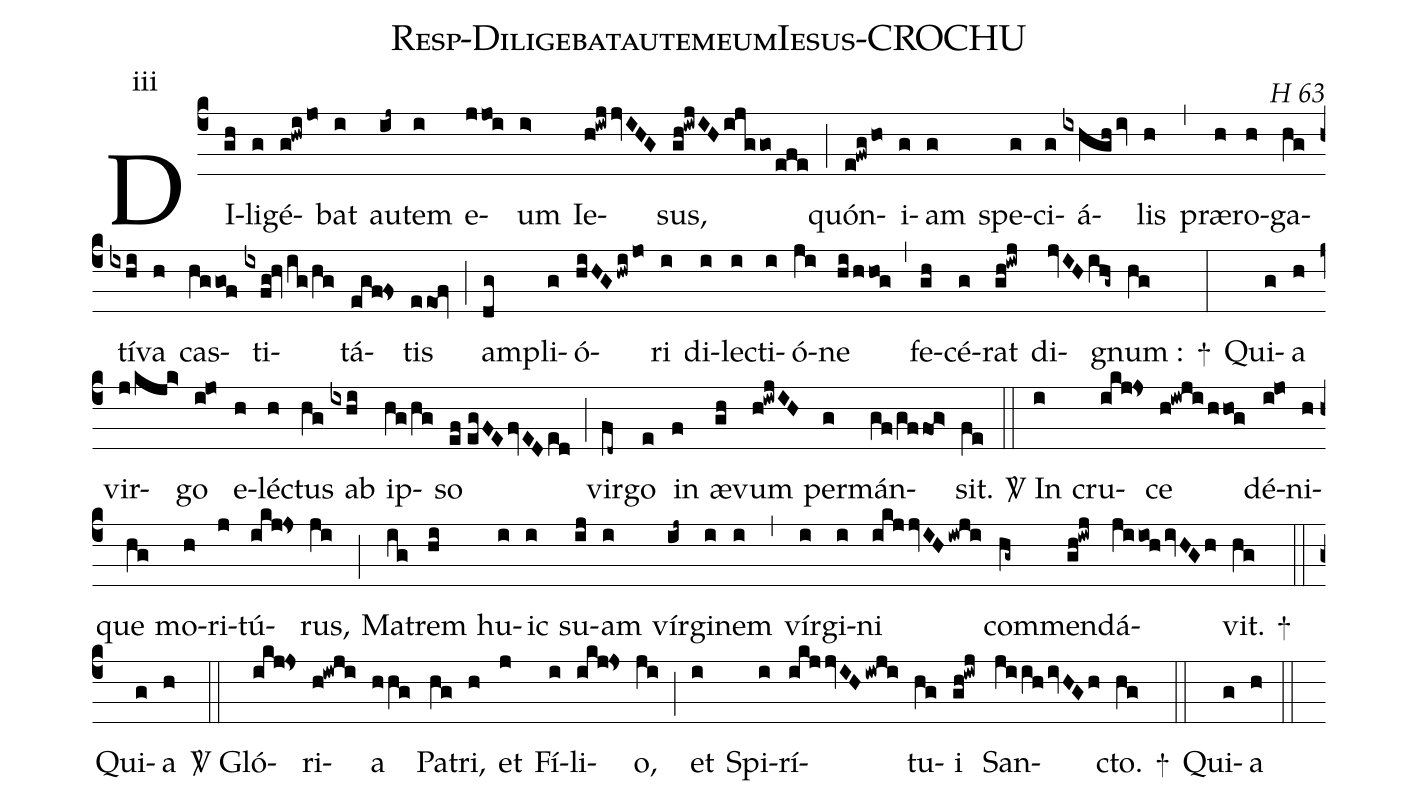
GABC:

name: Resp-DiligebatautemeumIesus-CROCHU;
commentary: H 63;
annotation: iii;
%%
(c4) DI(gh)li(g)gé(g!hwi/jo)bat(i) au(ij~)tem(i) e(jjoi)um(i>) Ie(h!iwjjvIHG)sus,(gh!iwjIHijggo/efe) (;) quón(e!fwg/ho)i(g)am(g) spe(g)ci(g)á(ixhgh/iv)lis(h) (,) præ(h)ro(h)ga(hg)tí(ixhi)va(h) cas(hggof)ti(ixfg!hv/ig/hg)tá(egf!fs)tis(eeof) (;) am(dg)pli(g)ó(hiHG/hwi/jo)ri(i) di(i)lec(i)ti(i)ó(ji)ne(hi/hhog) (,) fe(gh)cé(g)rat(gh!iwj) di(jvIHihg~)gnum :(hg)
+(:) Qui(g)a(h) vir(j/kjk>)go(i!jo) e(h)léc(h)tus(hg) ab(ixhi) ip(hg/hg)so(ef//egFEfvEDed) (;) vir(fd~)go(e) in(f) æ(gh)vum(h!iwjIH) per(g)mán(gf/gffo!g>)sit.(fe) (::)

<sp>V/</sp> In(i) cru(ikj!js)ce(h!iwji/hhog) dé(i!jo)ni(h)que(hg) mo(h)ri(j)tú(ikj!js)rus,(ji) (;) Ma(ig)trem(hi) hu(i)ic(i) su(ij)am(i) vír(ij~)gi(i)nem(i) (,) vír(i)gi(i)ni(ikjjvIH/iwji) com(hg~)men(gh!iwj)dá(jiioh/ivHGh)vit.(hg) +(::)
Qui(g)a(h) (::)

<sp>V/</sp> Gló(ikj!js)ri(h!iwji)a(hhg) Pa(hg)tri,(h) et(j) Fí(i)li(ikj!js)o,(ji) (;) et(i) Spi(i)rí(ikjjvIH/iwji)tu(hg)i(gh!iwj) San(jiihivHGh)cto.(hg) +(::)
Qui(g)a(h) (::)
